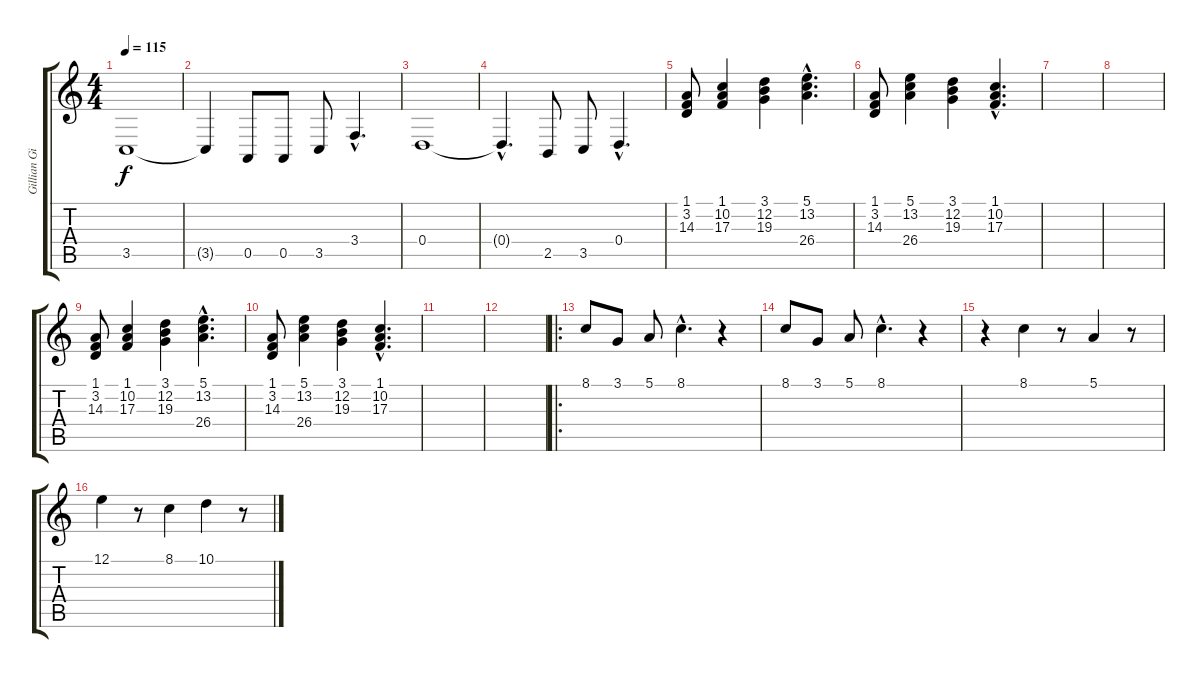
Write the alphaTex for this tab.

\track ("Gillian Gilbert - Synth 1" "Gillian Gi") {instrument lead2sawtooth}
\staff {score tabs}
\tuning (E4 B3 G3 D3 A2 D2) {hide}
\ts (4 4)
\tempo 115
\clef g2
\ks c
3.5.1{dy f} |
3.5{t}.4 0.5.8 0.5.8 3.5.8 3.4{hac}.4{d} |
0.4.1 |
0.4{hac t}.4{d} 2.5.8 3.5.8 0.4{hac}.4{d} |
(1.1 3.2 14.3).8 (1.1 10.2 17.3).4 (3.1 12.2 19.3).4 (5.1{hac} 13.2{hac} 26.4{hac}).4{d} |
(1.1 3.2 14.3).8 (5.1 13.2 26.4).4 (3.1 12.2 19.3).4 (1.1{hac} 10.2{hac} 17.3{hac}).4{d} |
|
|
(1.1 3.2 14.3).8 (1.1 10.2 17.3).4 (3.1 12.2 19.3).4 (5.1{hac} 13.2{hac} 26.4{hac}).4{d} |
(1.1 3.2 14.3).8 (5.1 13.2 26.4).4 (3.1 12.2 19.3).4 (1.1{hac} 10.2{hac} 17.3{hac}).4{d} |
|
|
\ro
8.1.8 3.1.8 5.1.8 8.1{hac}.4{d} r.4 |
8.1.8 3.1.8 5.1.8 8.1{hac}.4{d} r.4 |
r.4 8.1.4 r.8 5.1.4 r.8 |
12.1.4 r.8 8.1.4 10.1.4 r.8
